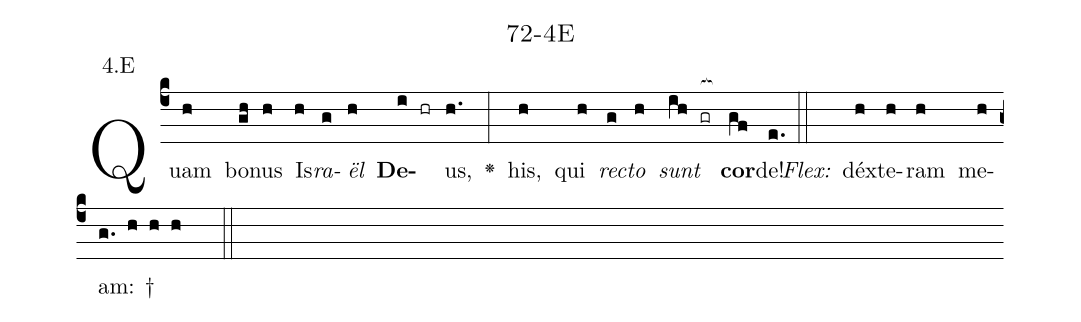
name: 72-4E;
annotation: 4.E;
%%
(c4)Quam(h) bo(gh)nus(h) Is(h)<i>ra</i>(g)<i>ël</i>(h) <b>De</b>(i hr)us,(h.) <v>\greheightstar</v>(:) his,(h) qui(h) <i>rec</i>(g)<i>to</i>(h) <i>sunt</i>(ih gr[ocb:1{]) <b>cor</b>(gf[ocb:0}])de!(e.) (::)
<i>Flex:</i>()  déx(h)te(h)ram(h) me(h)am: †(g. h h h  ::)

%E(h) u(g) o(h) u(ih) a(gf) e.(e.) (::)
